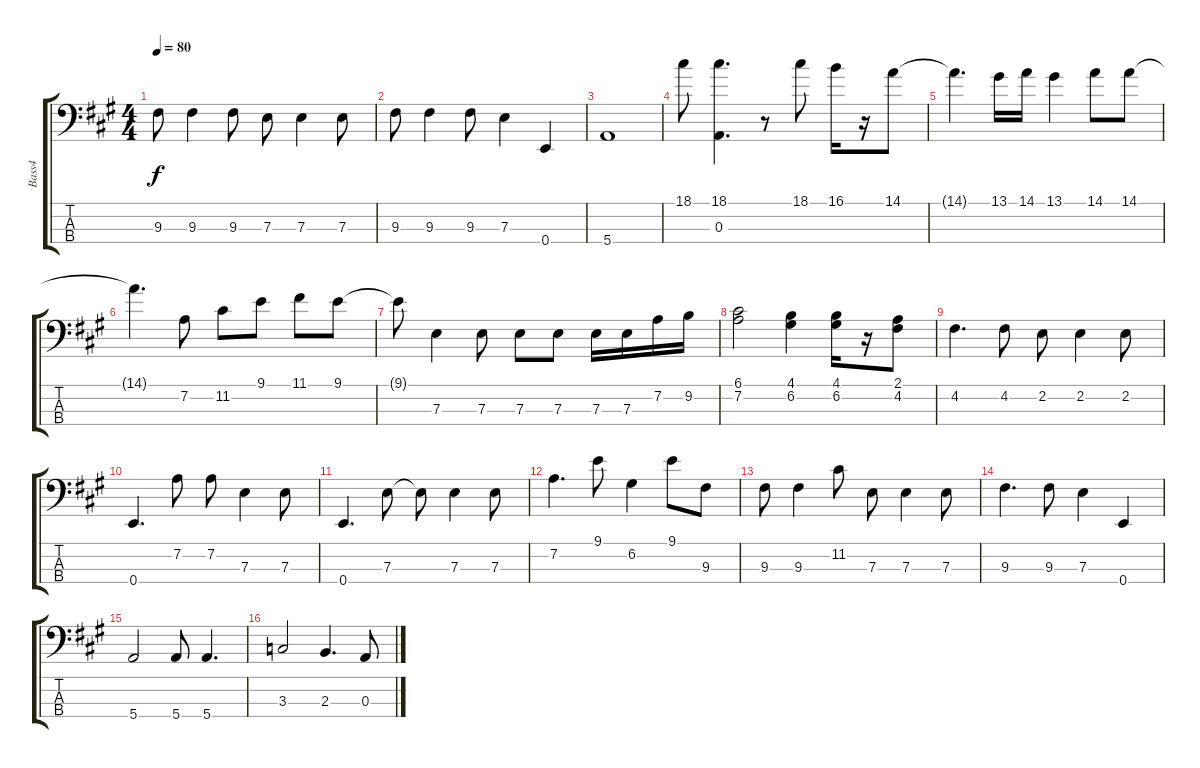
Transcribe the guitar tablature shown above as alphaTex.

\track ("Bass4" "Bass4") {instrument acousticbass}
\staff {score tabs}
\tuning (G2 D2 A1 E1) {hide}
\ts (4 4)
\tempo 80
\clef f4
\ks a
9.3.8{dy f} 9.3.4 9.3.8 7.3.8 7.3.4 7.3.8 |
9.3.8 9.3.4 9.3.8 7.3.4 0.4.4 |
5.4.1 |
18.1.8 (18.1 0.3).4{d} r.8 18.1.8 16.1.16 r.16 14.1.8 |
14.1{t}.4{d} 13.1.16 14.1.16 13.1.4 14.1.8 14.1.8 |
14.1{t}.4{d} 7.2.8 11.2.8 9.1.8 11.1.8 9.1.8 |
9.1{t}.8 7.3.4 7.3.8 7.3.8 7.3.8 7.3.16 7.3.16 7.2.16 9.2.16 |
(6.1 7.2).2 (4.1 6.2).4 (4.1 6.2).16 r.16 (2.1 4.2).8 |
4.2.4{d} 4.2.8 2.2.8 2.2.4 2.2.8 |
0.4.4{d} 7.2.8 7.2.8 7.3.4 7.3.8 |
0.4.4{d} 7.3.8 7.3{t}.8 7.3.4 7.3.8 |
7.2.4{d} 9.1.8 6.2.4 9.1.8 9.3.8 |
9.3.8 9.3.4 11.2.8 7.3.8 7.3.4 7.3.8 |
9.3.4{d} 9.3.8 7.3.4 0.4.4 |
5.4.2 5.4.8 5.4.4{d} |
3.3.2 2.3.4{d} 0.3.8
